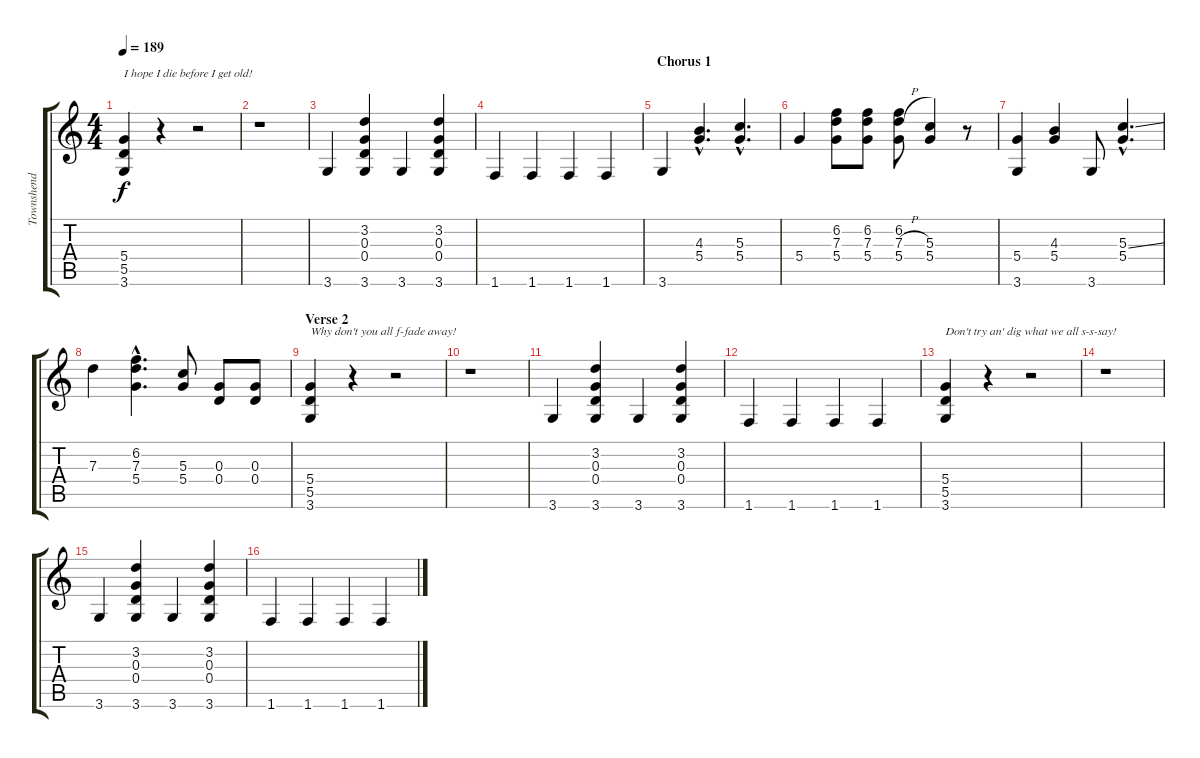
\track ("Townshend Rhythm" "Townshend ") {instrument electricguitarclean}
\staff {score tabs}
\tuning (E4 B3 G3 D3 A2 E2) {hide}
\ts (4 4)
\tempo 189
\clef g2
\ks c
(5.4 5.5 3.6).4{txt "I hope I die before I get old!" dy f} r.4 r.2 |
r.1 |
3.6.4 (3.2 0.3 0.4 3.6).4 3.6.4 (3.2 0.3 0.4 3.6).4 |
1.6.4 1.6.4 1.6.4 1.6.4 |
\section ("" "Chorus 1")
3.6.4 (4.3{hac} 5.4{hac}).4{d} (5.3{hac} 5.4{hac}).4{d} |
5.4.4 (6.2 7.3 5.4).8 (6.2 7.3 5.4).8 (6.2 7.3{h} 5.4).8 (5.3 5.4).4 r.8 |
(5.4 3.6).4 (4.3 5.4).4 3.6.8 (5.3{ss hac} 5.4{hac}).4{d} |
7.3.4 (6.2{hac} 7.3{hac} 5.4{hac}).4{d} (5.3 5.4).8 (0.3 0.4).8 (0.3 0.4).8 |
\section ("" "Verse 2")
(5.4 5.5 3.6).4{txt "Why don't you all f-fade away!"} r.4 r.2 |
r.1 |
3.6.4 (3.2 0.3 0.4 3.6).4 3.6.4 (3.2 0.3 0.4 3.6).4 |
1.6.4 1.6.4 1.6.4 1.6.4 |
(5.4 5.5 3.6).4{txt "Don't try an' dig what we all s-s-say!"} r.4 r.2 |
r.1 |
3.6.4 (3.2 0.3 0.4 3.6).4 3.6.4 (3.2 0.3 0.4 3.6).4 |
1.6.4 1.6.4 1.6.4 1.6.4
